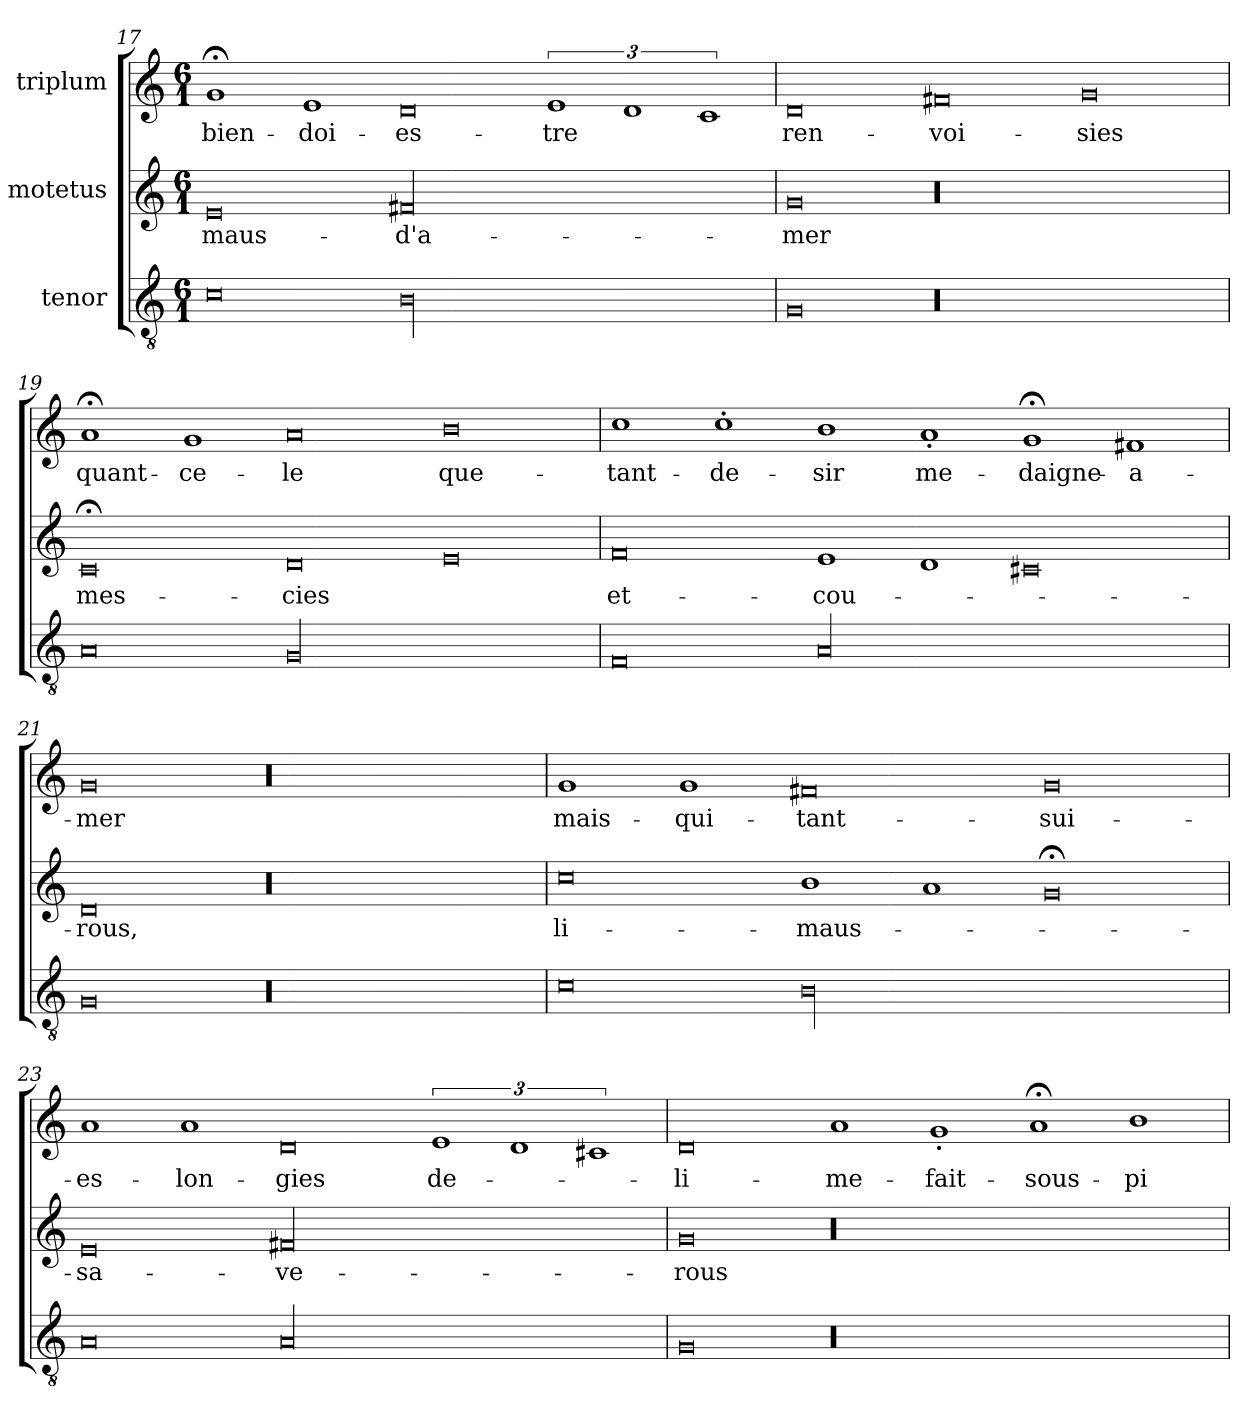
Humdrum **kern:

**kern	**kern	**text	**kern	**text
*part3	*part2	*part2	*part1	*part1
*staff3	*staff2	*staff2	*staff1	*staff1
*I"tenor	*I"motetus	*	*I"triplum	*
*clefGv2	*clefG2	*	*clefG2	*
*k[]	*k[]	*	*k[]	*
*C:	*C:	*	*C:	*
*M6/1	*M6/1	*	*M6/1	*
=17	=17	=17	=17	=17
0c\	0e/	maus-	1g;</	bien-
.	.	.	1e/	doi-
00B\	00f#X/	d'a-	0d/	es-
.	.	.	3%2e/	-tre
.	.	.	3%2d/	.
.	.	.	3%2c/	.
=18	=18	=18	=18	=18
0G/	0g/	-mer	0d/	ren-
00r	00r	.	0f#X/	-voi-
.	.	.	0g/	-sies
=19	=19	=19	=19	=19
0A/	0c;</	mes-	1a;</	quant-
.	.	.	1g/	ce-
00G/	0d/	-cies	0a/	-le
.	0e/	.	0b\	que-
=20	=20	=20	=20	=20
0F/	0f/	et-	1cc\	tant-
.	.	.	1cc'\	de-
00A/	1e/	cou-	1b\	-sir
.	1d/	.	1a'/	me-
.	0c#X/	.	1g;</	daigne-
.	.	.	1f#X/	a-
=21	=21	=21	=21	=21
0G/	0d/	-rous,	0g/	-mer
00r	00r	.	00r	.
=22	=22	=22	=22	=22
0c\	0cc\	li-	1g/	mais-
.	.	.	1g/	qui-
00B\	1b\	maus-	0f#X/	tant-
.	1a/	.	.	.
.	0g;</	.	0g/	sui-
=23	=23	=23	=23	=23
0A/	0e/	sa-	1a/	es-
.	.	.	1a/	-lon-
00A/	00f#X/	-ve-	0d/	-gies
.	.	.	3%2e/	de-
.	.	.	3%2d/	.
.	.	.	3%2c#X/	.
!!LO:PB:g=z
=24	=24	=24	=24	=24
0G/	0g/	-rous	0d/	li-
00r	00r	.	1a/	me-
.	.	.	1g'/	fait-
.	.	.	1a;</	sous-
.	.	.	1b\	-pi-
=	=	=	=	=
*-	*-	*-	*-	*-
